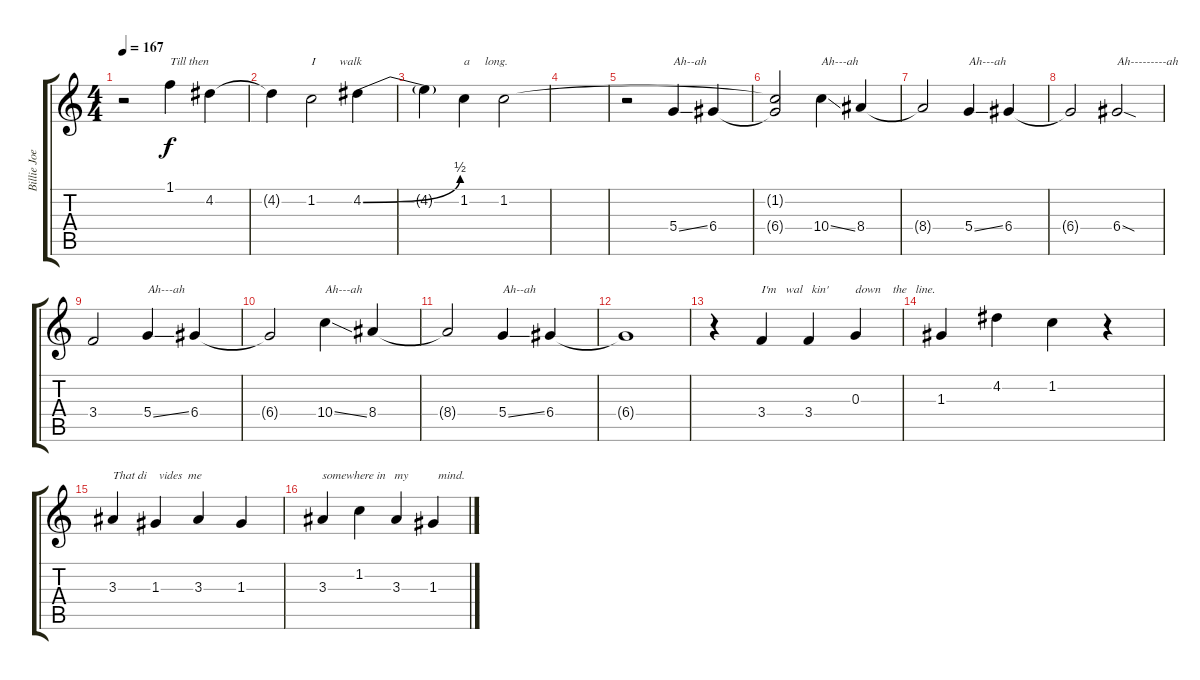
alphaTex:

\track ("Billie Joe Armstrong (Vocals)" "Billie Joe") {instrument acousticguitarnylon}
\staff {score tabs}
\tuning (E4 B3 G3 D3 A2 E2) {hide}
\ts (4 4)
\tempo 167
\clef g2
\ks c
r.2{dy f} 1.1.4{txt "Till then"} 4.2.4 |
4.2{t}.4 1.2.2{txt "I        walk"} 4.2{be (bend 0 0 60 2)}.4 |
4.2{t}.4 1.2.4{txt "a     long."} 1.2.2 |
|
r.2 5.4{ss}.4{txt "Ah--ah"} 6.4.4 |
(1.2{t} 6.4{t}).2 10.4{ss}.4{txt "Ah---ah"} 8.4.4 |
8.4{t}.2 5.4{ss}.4{txt "Ah---ah"} 6.4.4 |
6.4{t}.2 6.4{sod}.2{txt "Ah---------ah"} |
3.4.2 5.4{ss}.4{txt "Ah---ah"} 6.4.4 |
6.4{t}.2 10.4{ss}.4{txt "Ah---ah"} 8.4.4 |
8.4{t}.2 5.4{ss}.4{txt "Ah--ah"} 6.4.4 |
6.4{t}.1 |
r.4 3.4.4{txt "I'm   wal   kin'         down    the   line."} 3.4.4 0.3.4 |
1.3.4 4.2.4 1.2.4 r.4 |
3.3.4{txt "That di    vides  me"} 1.3.4 3.3.4 1.3.4 |
3.3.4{txt "somewhere in   my          mind."} 1.2.4 3.3.4 1.3.4
